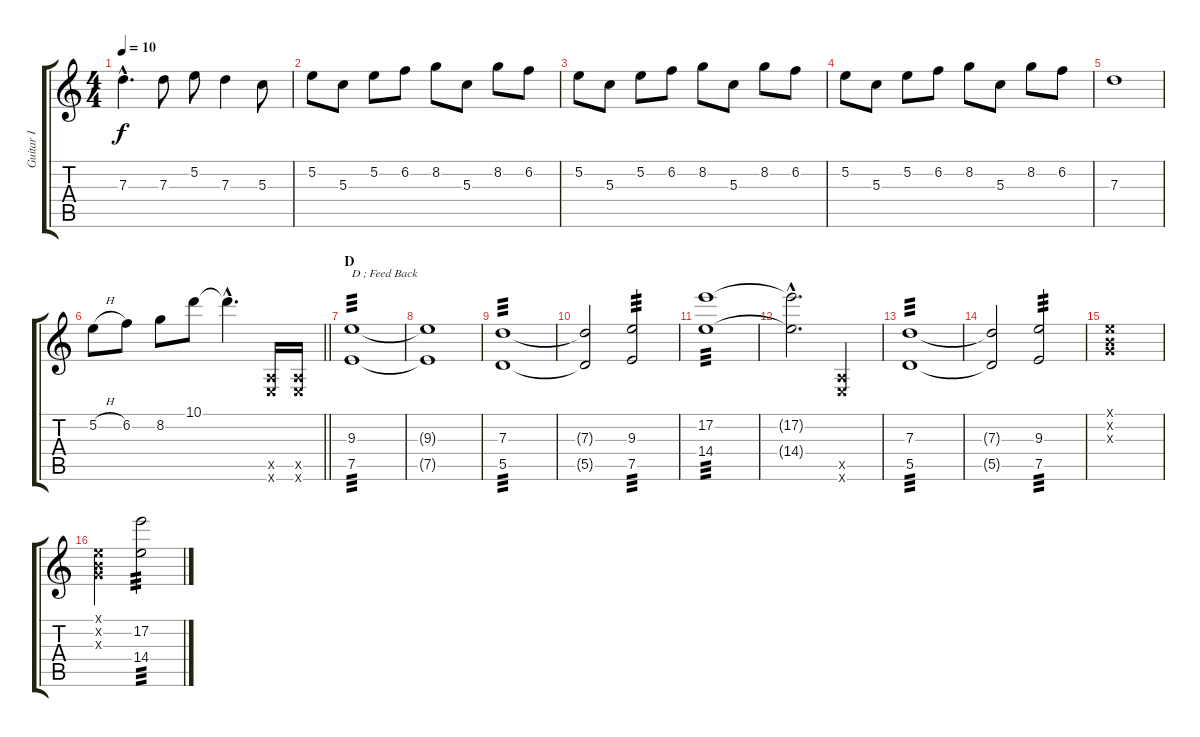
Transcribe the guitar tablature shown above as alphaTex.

\track ("Guitar I" "Guitar I") {instrument overdrivenguitar}
\staff {score tabs}
\tuning (E4 B3 G3 D3 A2 E2) {hide}
\ts (4 4)
\tempo 10
\clef g2
\ks c
7.3{hac}.4{d dy f} 7.3.8 5.2.8 7.3.4 5.3.8 |
5.2.8 5.3.8 5.2.8 6.2.8 8.2.8 5.3.8 8.2.8 6.2.8 |
5.2.8 5.3.8 5.2.8 6.2.8 8.2.8 5.3.8 8.2.8 6.2.8 |
5.2.8 5.3.8 5.2.8 6.2.8 8.2.8 5.3.8 8.2.8 6.2.8 |
7.3.1 |
\barLineRight lightlight
5.2{h}.8 6.2.8 8.2.8 10.1.8 10.1{hac t}.4{d} (0.5{x} 0.6{x}).16 (0.5{x} 0.6{x}).16 |
\section ("" "D")
(9.3 7.5).1{txt "D ; Feed Back" tp 3 instrument overdrivenguitar} |
(9.3{t} 7.5{t}).1 |
(7.3 5.5).1{tp 3} |
(7.3{t} 5.5{t}).2 (9.3 7.5).2{tp 3} |
(17.2 14.4).1{tp 3} |
(17.2{hac t} 14.4{hac t}).2{d} (0.5{x} 0.6{x}).4 |
(7.3 5.5).1{tp 3} |
(7.3{t} 5.5{t}).2 (9.3 7.5).2{tp 3} |
(0.1{x} 0.2{x} 0.3{x}).1 |
(0.1{x} 0.2{x} 0.3{x}).2 (17.2 14.4).2{tp 3}
